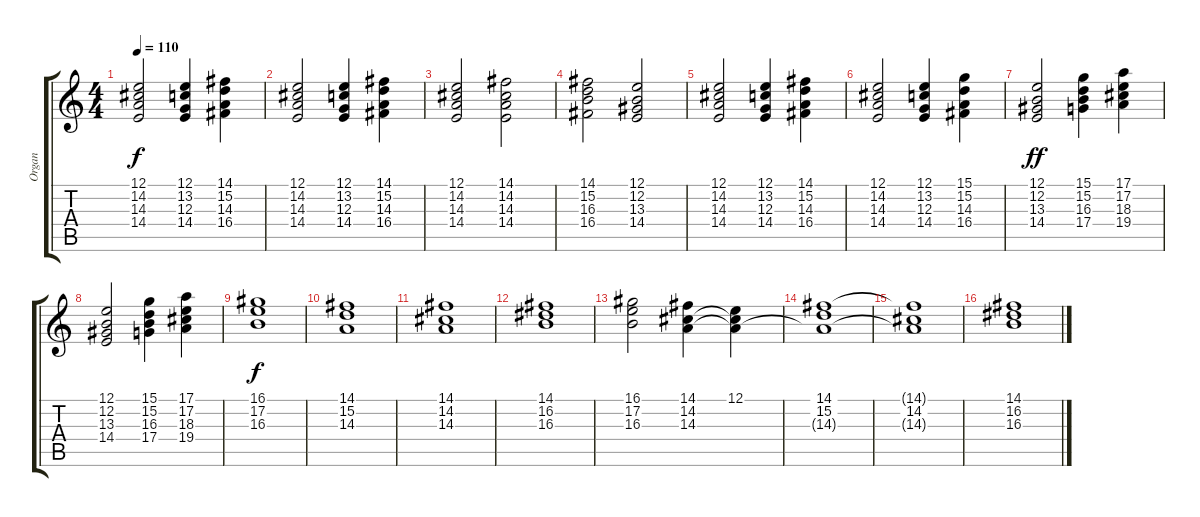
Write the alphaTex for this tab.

\track ("Organ" "Organ") {instrument rockorgan}
\staff {score tabs}
\tuning (E4 B3 G3 D3 A2 E2) {hide}
\ts (4 4)
\tempo 110
\clef g2
\ks c
(12.1 14.2 14.3 14.4).2{dy f} (12.1 13.2 12.3 14.4).4 (14.1 15.2 14.3 16.4).4 |
(12.1 14.2 14.3 14.4).2 (12.1 13.2 12.3 14.4).4 (14.1 15.2 14.3 16.4).4 |
(12.1 14.2 14.3 14.4).2 (14.1 14.2 14.3 14.4).2 |
(14.1 15.2 16.3 16.4).2 (12.1 12.2 13.3 14.4).2 |
(12.1 14.2 14.3 14.4).2 (12.1 13.2 12.3 14.4).4 (14.1 15.2 14.3 16.4).4 |
(12.1 14.2 14.3 14.4).2 (12.1 13.2 12.3 14.4).4 (15.1 15.2 14.3 16.4).4 |
(12.1 12.2 13.3 14.4).2{dy ff} (15.1 15.2 16.3 17.4).4 (17.1 17.2 18.3 19.4).4 |
(12.1 12.2 13.3 14.4).2 (15.1 15.2 16.3 17.4).4 (17.1 17.2 18.3 19.4).4 |
(16.1 17.2 16.3).1{dy f} |
(14.1 15.2 14.3).1 |
(14.1 14.2 14.3).1 |
(14.1 16.2 16.3).1 |
(16.1 17.2 16.3).2 (14.1 14.2 14.3).4 (12.1 14.2{t} 14.3{t}).4 |
(14.1 15.2 14.3{t}).1 |
(14.1{t} 14.2 14.3{t}).1 |
(14.1 16.2 16.3).1
